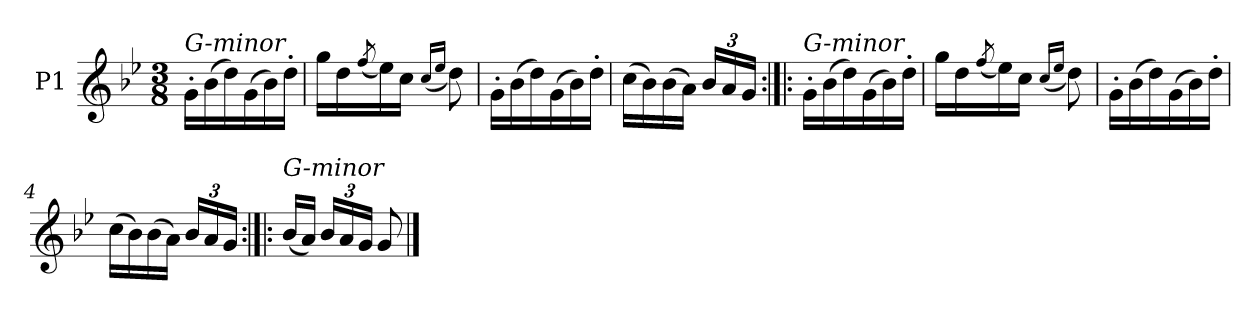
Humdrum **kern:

**kern
*part1
*staff1
*I"P1
*clefG2
*k[b-e-]
*g:
*M3/8
=1
!LO:TX:a:i:t=G-minor
16g'LL
(16b-
16dd)
(16g
16b-)
16dd'JJ
=2
16ggLL
16dd
(8qff/
16ee-)
16ccJJ
(16qqcc/LL
16qqee-/JJ
8dd)
=3
16g'LL
(16b-
16dd)
(16g
16b-)
16dd'JJ
=4
(16ccLL
16b-)
(16b-
16aJJ)
24b-LL
24a
24gJJ
=1:|!|:
!LO:TX:a:i:t=G-minor
16g'LL
(16b-
16dd)
(16g
16b-)
16dd'JJ
=2
16ggLL
16dd
(8qff/
16ee-)
16ccJJ
(16qqcc/LL
16qqee-/JJ
8dd)
=3
16g'LL
(16b-
16dd)
(16g
16b-)
16dd'JJ
=4
(16ccLL
16b-)
(16b-
16aJJ)
24b-LL
24a
24gJJ
=5:|!|:
!LO:TX:a:i:t=G-minor
(16b-LL
16aJJ)
24b-LL
24a
24gJJ
8g
==
*-
